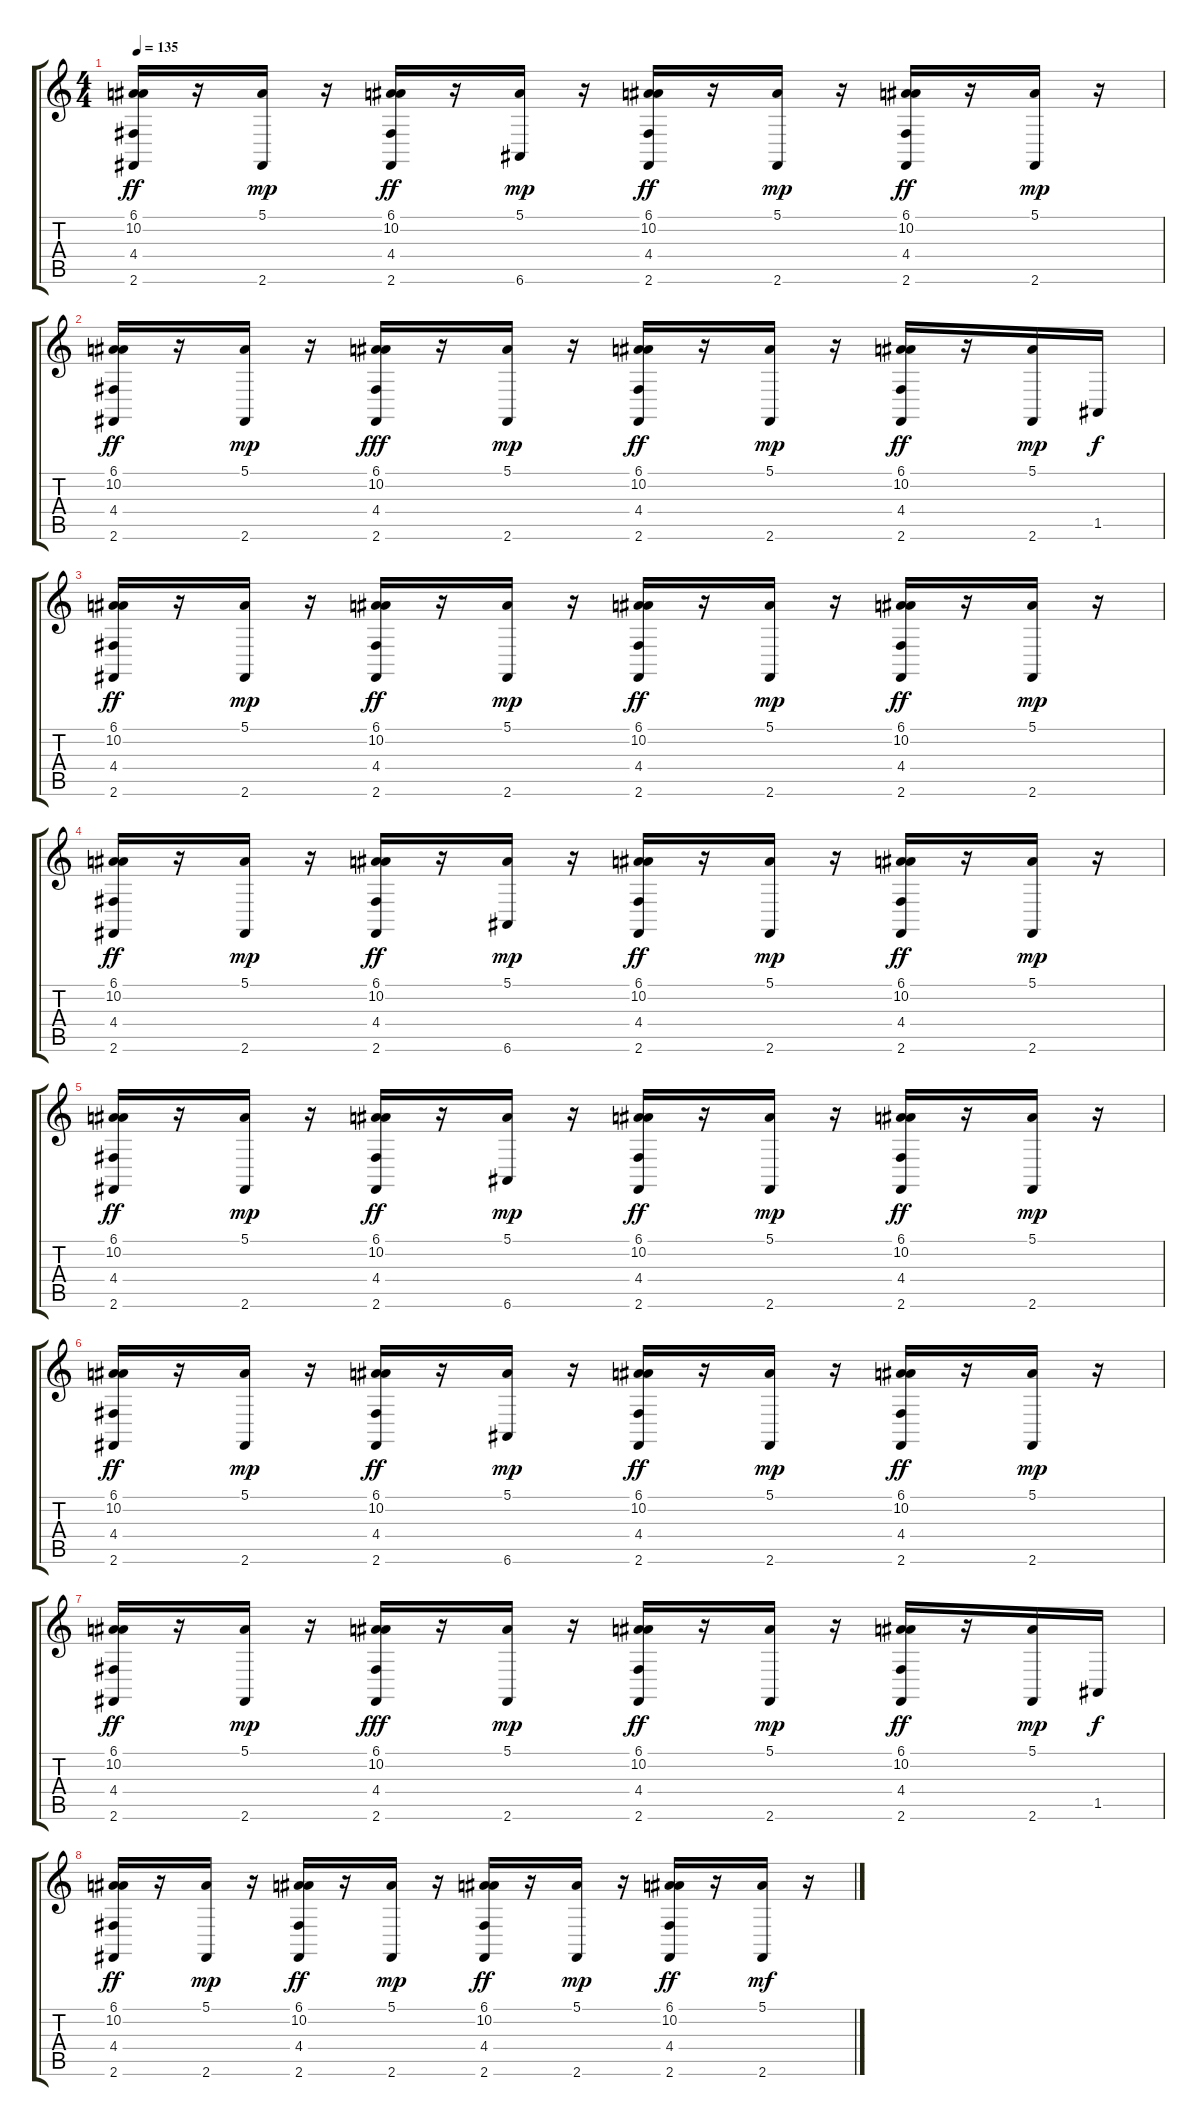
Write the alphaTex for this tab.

\track "" {instrument drawbarorgan}
\staff {score tabs}
\tuning (E4 B3 G3 D3 A2 E2) {hide}
\ts (4 4)
\tempo 135
\clef g2
\ks c
(6.1 10.2 4.4 2.6).16{dy ff} r.16 (5.1 2.6).16{dy mp} r.16 (6.1 10.2 4.4 2.6).16{dy ff} r.16 (5.1 6.6).16{dy mp} r.16 (6.1 10.2 4.4 2.6).16{dy ff} r.16 (5.1 2.6).16{dy mp} r.16 (6.1 10.2 4.4 2.6).16{dy ff} r.16 (5.1 2.6).16{dy mp} r.16 |
(6.1 10.2 4.4 2.6).16{dy ff} r.16 (5.1 2.6).16{dy mp} r.16 (6.1 10.2 4.4 2.6).16{dy fff} r.16 (5.1 2.6).16{dy mp} r.16 (6.1 10.2 4.4 2.6).16{dy ff} r.16 (5.1 2.6).16{dy mp} r.16 (6.1 10.2 4.4 2.6).16{dy ff} r.16 (5.1 2.6).16{dy mp} 1.5.16{dy f} |
(6.1 10.2 4.4 2.6).16{dy ff} r.16 (5.1 2.6).16{dy mp} r.16 (6.1 10.2 4.4 2.6).16{dy ff} r.16 (5.1 2.6).16{dy mp} r.16 (6.1 10.2 4.4 2.6).16{dy ff} r.16 (5.1 2.6).16{dy mp} r.16 (6.1 10.2 4.4 2.6).16{dy ff} r.16 (5.1 2.6).16{dy mp} r.16 |
(6.1 10.2 4.4 2.6).16{dy ff} r.16 (5.1 2.6).16{dy mp} r.16 (6.1 10.2 4.4 2.6).16{dy ff} r.16 (5.1 6.6).16{dy mp} r.16 (6.1 10.2 4.4 2.6).16{dy ff} r.16 (5.1 2.6).16{dy mp} r.16 (6.1 10.2 4.4 2.6).16{dy ff} r.16 (5.1 2.6).16{dy mp} r.16 |
(6.1 10.2 4.4 2.6).16{dy ff} r.16 (5.1 2.6).16{dy mp} r.16 (6.1 10.2 4.4 2.6).16{dy ff} r.16 (5.1 6.6).16{dy mp} r.16 (6.1 10.2 4.4 2.6).16{dy ff} r.16 (5.1 2.6).16{dy mp} r.16 (6.1 10.2 4.4 2.6).16{dy ff} r.16 (5.1 2.6).16{dy mp} r.16 |
(6.1 10.2 4.4 2.6).16{dy ff} r.16 (5.1 2.6).16{dy mp} r.16 (6.1 10.2 4.4 2.6).16{dy ff} r.16 (5.1 6.6).16{dy mp} r.16 (6.1 10.2 4.4 2.6).16{dy ff} r.16 (5.1 2.6).16{dy mp} r.16 (6.1 10.2 4.4 2.6).16{dy ff} r.16 (5.1 2.6).16{dy mp} r.16 |
(6.1 10.2 4.4 2.6).16{dy ff} r.16 (5.1 2.6).16{dy mp} r.16 (6.1 10.2 4.4 2.6).16{dy fff} r.16 (5.1 2.6).16{dy mp} r.16 (6.1 10.2 4.4 2.6).16{dy ff} r.16 (5.1 2.6).16{dy mp} r.16 (6.1 10.2 4.4 2.6).16{dy ff} r.16 (5.1 2.6).16{dy mp} 1.5.16{dy f} |
(6.1 10.2 4.4 2.6).16{dy ff} r.16 (5.1 2.6).16{dy mp} r.16 (6.1 10.2 4.4 2.6).16{dy ff} r.16 (5.1 2.6).16{dy mp} r.16 (6.1 10.2 4.4 2.6).16{dy ff} r.16 (5.1 2.6).16{dy mp} r.16 (6.1 10.2 4.4 2.6).16{dy ff} r.16 (5.1 2.6).16{dy mf} r.16
